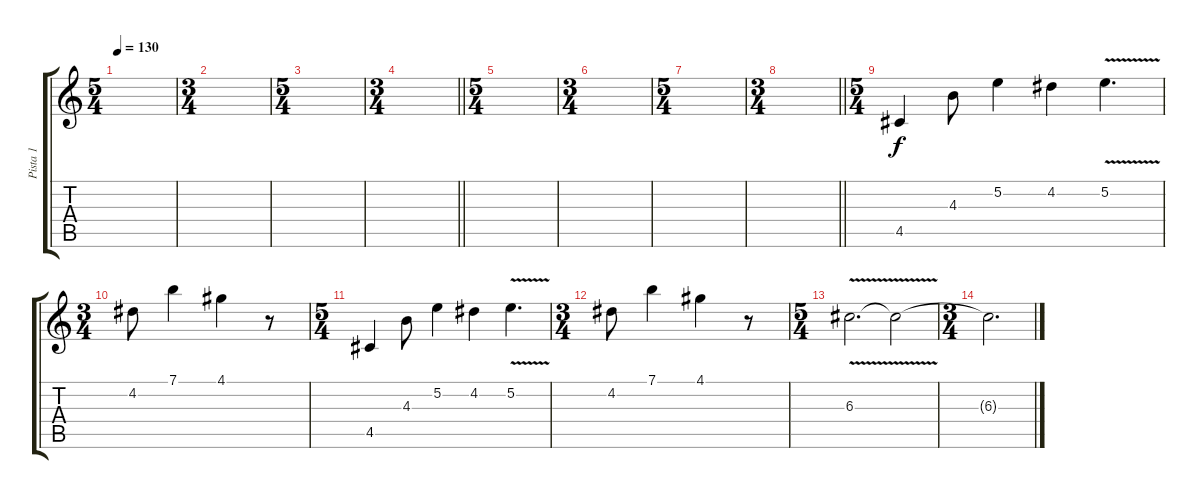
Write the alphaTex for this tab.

\track ("Pista 1" "Pista 1") {instrument electricguitarclean}
\staff {score tabs}
\tuning (E4 B3 G3 D3 A2 E2) {hide}
\ts (5 4)
\tempo 130
\clef g2
\ks c
|
\ts (3 4)
|
\ts (5 4)
|
\ts (3 4)
\barLineRight lightlight
|
\ts (5 4)
|
\ts (3 4)
|
\ts (5 4)
|
\ts (3 4)
\barLineRight lightlight
|
\ts (5 4)
4.5.4{instrument electricguitarclean} 4.3.8 5.2.4 4.2.4 5.2{v}.4{d} |
\ts (3 4)
4.2.8 7.1.4 4.1.4 r.8 |
\ts (5 4)
4.5.4 4.3.8 5.2.4 4.2.4 5.2{v}.4{d} |
\ts (3 4)
4.2.8 7.1.4 4.1.4 r.8 |
\ts (5 4)
6.3{v}.2{d} 6.3{t}.2 |
\ts (3 4)
6.3{t}.2{d}
